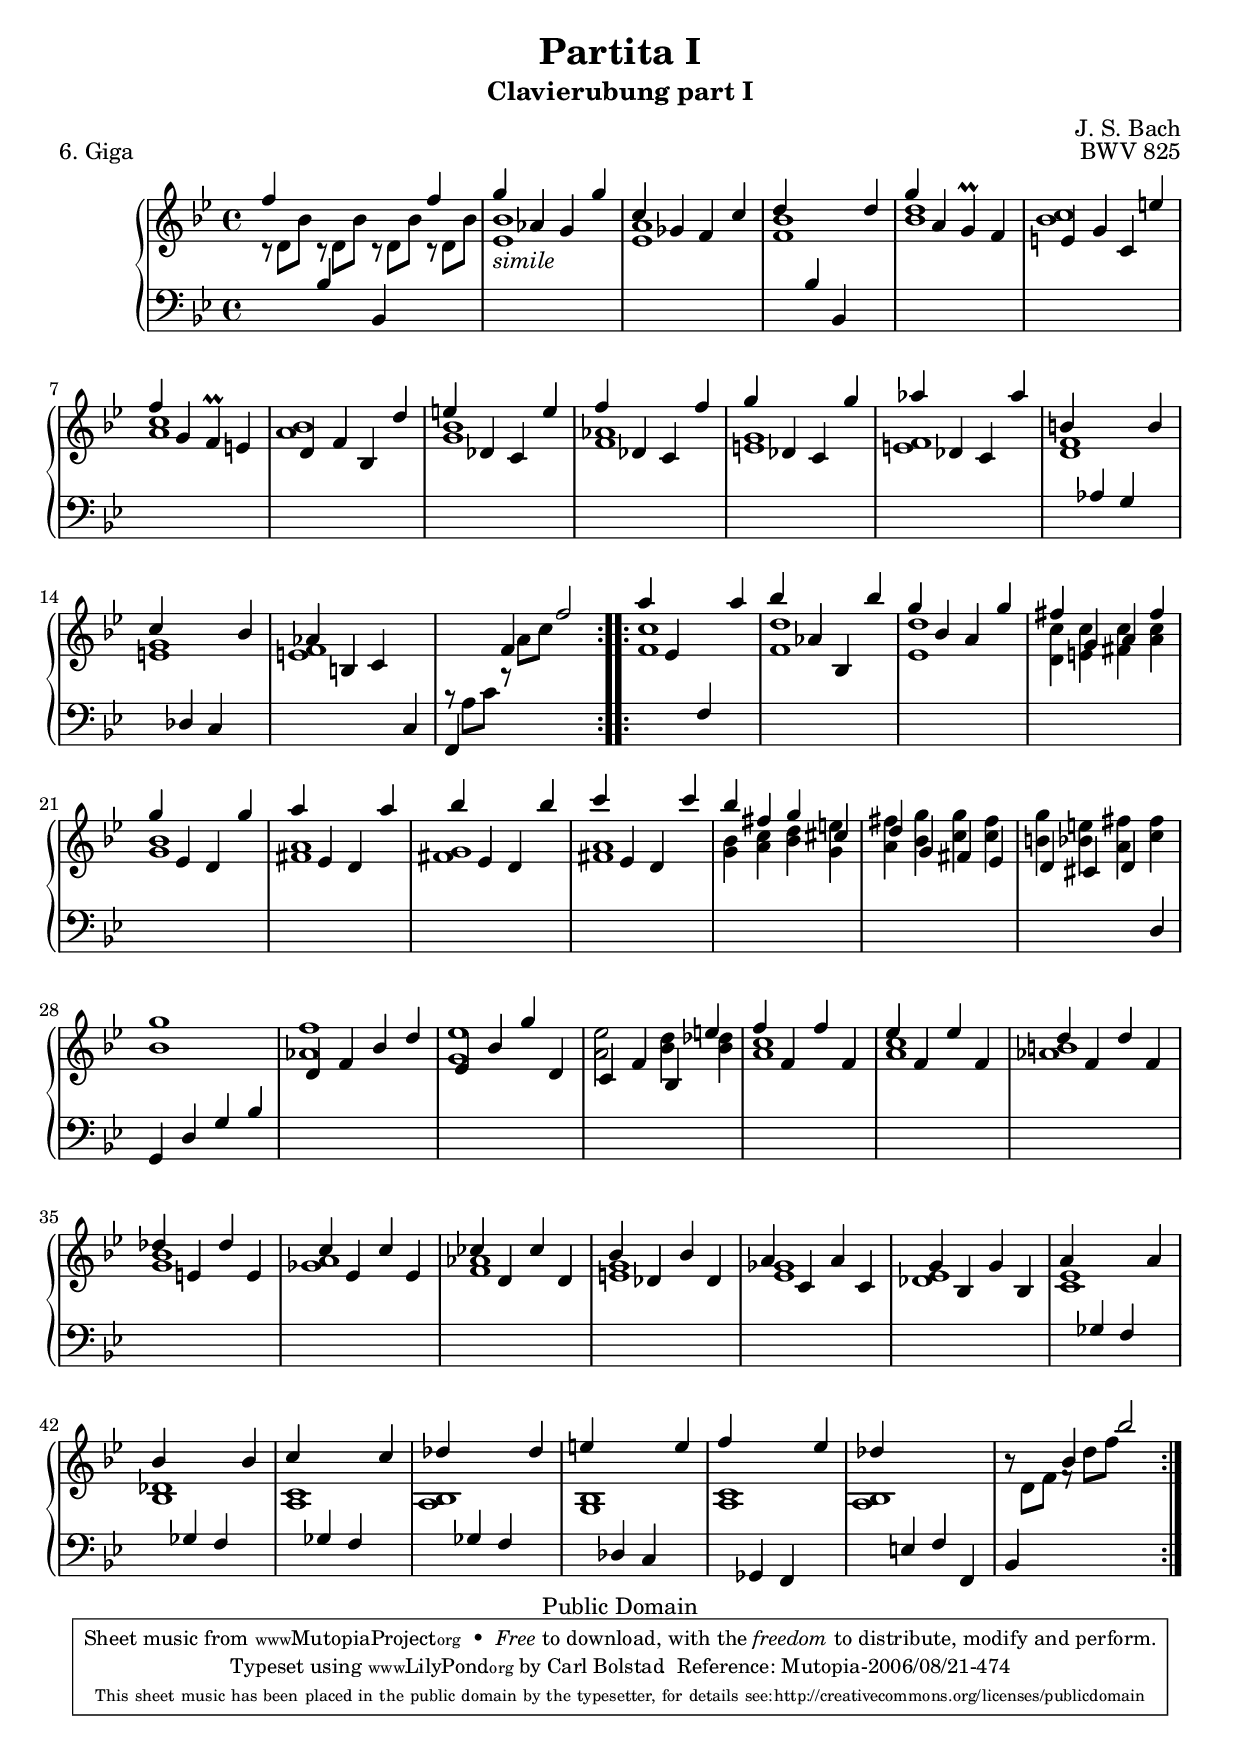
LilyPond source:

\version "2.22.0"

% Engraved by LilyPond, edited by Carl M. Bolstad on 2/21/2005.


\header {
  title = "Partita I"
  subtitle = "Clavierubung part I"
  composer = "J. S. Bach"
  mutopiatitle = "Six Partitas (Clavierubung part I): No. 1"
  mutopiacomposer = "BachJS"
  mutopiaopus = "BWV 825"
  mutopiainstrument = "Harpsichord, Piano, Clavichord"
  date = "1731"
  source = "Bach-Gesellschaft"
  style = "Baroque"
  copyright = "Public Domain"
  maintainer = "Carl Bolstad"
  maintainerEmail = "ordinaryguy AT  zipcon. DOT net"
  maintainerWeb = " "
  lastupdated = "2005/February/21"
  opus = "BWV 825"
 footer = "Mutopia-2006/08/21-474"
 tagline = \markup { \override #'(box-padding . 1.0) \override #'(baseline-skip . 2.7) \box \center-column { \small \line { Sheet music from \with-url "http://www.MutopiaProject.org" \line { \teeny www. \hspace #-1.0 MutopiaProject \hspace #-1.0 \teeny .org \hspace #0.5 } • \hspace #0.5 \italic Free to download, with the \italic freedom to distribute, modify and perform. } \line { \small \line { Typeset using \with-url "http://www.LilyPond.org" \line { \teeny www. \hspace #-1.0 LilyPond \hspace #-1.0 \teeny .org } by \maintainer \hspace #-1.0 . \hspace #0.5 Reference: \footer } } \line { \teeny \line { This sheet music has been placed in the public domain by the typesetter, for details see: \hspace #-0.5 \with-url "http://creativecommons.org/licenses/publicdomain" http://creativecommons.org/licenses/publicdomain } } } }
}


% Now just pull in the files for the sixth movement by reference:

% The sixth and last movement of the first Partita of J. S. Bach, set for Mutopia
% by Carl Bolstad on 2/5/2005.

\version "2.22.0"

% The following file is so I can write things
% like fs for f# and bf for b-flat.
\include "english.ly"

% Some function definitions:
cu = {\change Staff = "up" }
cd = {\change Staff = "down" }

%************************************
%************************************
%*************************************
TopVoice =  \relative c' {
\stemUp f'4 \cd bf,, bf, \cu f'''
g af, g g'
c, gf f c'
d \cd bf, bf, \cu d''
% T meas. 5
g a, g \prall f
e g c, e'
f g, f \prall e
d f bf, d'
e df, c e'
% T meas. 10
f df, c f'
g df, c g''
af df,, c af''
b, \cd af, g \cu b'
c \cd df,, c \cu bf''
% T meas. 15
af b, c \cd c,

% The first beat stands by itself because it's the only
% part that's on the lower staff
<<
  { f,4 } % "lower" voice goes in voice one, for stems up
  \\
  { bf'8*2/3 \rest a c }
>>

 \cu
 <<
   { f4 f'2 }
   \\
   { r8*2/3 a, c s2 }
 >>
\bar ":..:"

a'4 ef, \cd f, \cu a''
bf af, bf, bf''
g bf, a g'
% T meas. 20
fs g, a fs'
g ef, d g'
a ef, d a''
bf ef,, d bf''
c ef,, d c''
% T meas. 25
bf fs g cs,
d g, fs ef
d cs d \cd d,
g, d' g bf
\cu d f bf d
% T meas. 30
ef, bf' g' d,
c f bf, e'
f f, f' f,
ef' f, ef' f,
d' f, d' f,
% T meas. 35
df' e, df' e,
c' ef, c' ef,
cf' d, cf' d,
bf' df, bf' df,
a' c, a' c,
% T meas. 40
g' bf, g' bf,
a' \cd gf, f \cu a'
bf \cd gf, f \cu bf'
c \cd gf, f \cu c''
df \cd gf,, f \cu df''
% T meas. 45
e \cd df,, c \cu e''
f \cd gf,,, f \cu ef'''
df \cd e,, f f,
bf \cu bf'' bf'2 \bar ":|."
}

%************************************
%************************************
%************************************
% Bass part, left hand:
BottomVoice = \relative c' {
\stemDown \cu c8*2/3 \rest d bf' c, \rest d bf' c, \rest d bf' c, \rest d bf'
<ef, bf'>1_\markup { \italic simile }
<ef a>
<f bf>
% B meas. 5
<bf d>
<bf c>
<a c>
<a bf>
<g bf>
% B meas. 10
<f af>
<e g>
<e f>
<d f>
<e g>
% B meas. 15
<e f>
s
%s8*2/3 \cd
%  \override NoteHead.extra-offset = #'(0.5 . 0)
%  \override Stem.extra-offset = #'(0.5 . 0)
%  \override Beam.extra-offset = #'(0.5 . 0)

% Let's try putting both parts together as different voices
% on the same staff: (see the top part).
%  \revert NoteHead.extra-offset
%  \revert Stem.extra-offset
%  \revert Beam.extra-offset

% End of change - CB 8/13/2006

% B meas. 17, after the double bar:
<f c'>1
<f d'>
<ef d'>
% B meas. 20
<d c'>4 <e c'> <fs c'> <a c>
<g bf>1
<fs a>
<fs g>
<fs a>
% B meas. 25
<g bf>4 <a c> <bf d> <g e'>
<a fs'> <bf g'> <c g'> <c fs>
<b g'> <bf e> <a fs'> <c fs>
<bf g'>1
<af f'>
<g ef'>
<a ef'>2 <bf d>4 <bf df>
<a c>1
<a c>1
<af b>
<g bf>
<gf a>
<f af>
<e g>
<ef gf>
% B meas. 40
<df ef>
<c ef>
<bf df>
<a c>
<a bf>
<g bf>
<a c>
<a bf>
r8*2/3 d f f \rest
  \override NoteHead.extra-offset = #'(0.5 . 0)
  \override Stem.extra-offset = #'(0.5 . 0)
  \override Beam.extra-offset = #'(0.5 . 0)
d' f s2
  \revert NoteHead.extra-offset
  \revert Stem.extra-offset
  \revert Beam.extra-offset
}
%************************************
%************************************
% The score, to put it all together:
%************************************
%************************************

\score {
  \context PianoStaff <<
    \context Staff = "up" {
     \set Staff.midiInstrument = #"harpsichord"
      {
      \key bf \major
      \time 4/4
%        <<
          { \TopVoice }
%        \\
%          { \MiddleVoice }
%        >>
     }
    }
    \context Staff = "down" {
     \set Staff.midiInstrument = #"harpsichord"
      \key bf \major
      \time 4/4
      \clef bass
        \BottomVoice
    }
  >>
  \layout { }
  \header { piece = "6. Giga" }

  \midi {
    \tempo 4 = 107
    }


}

